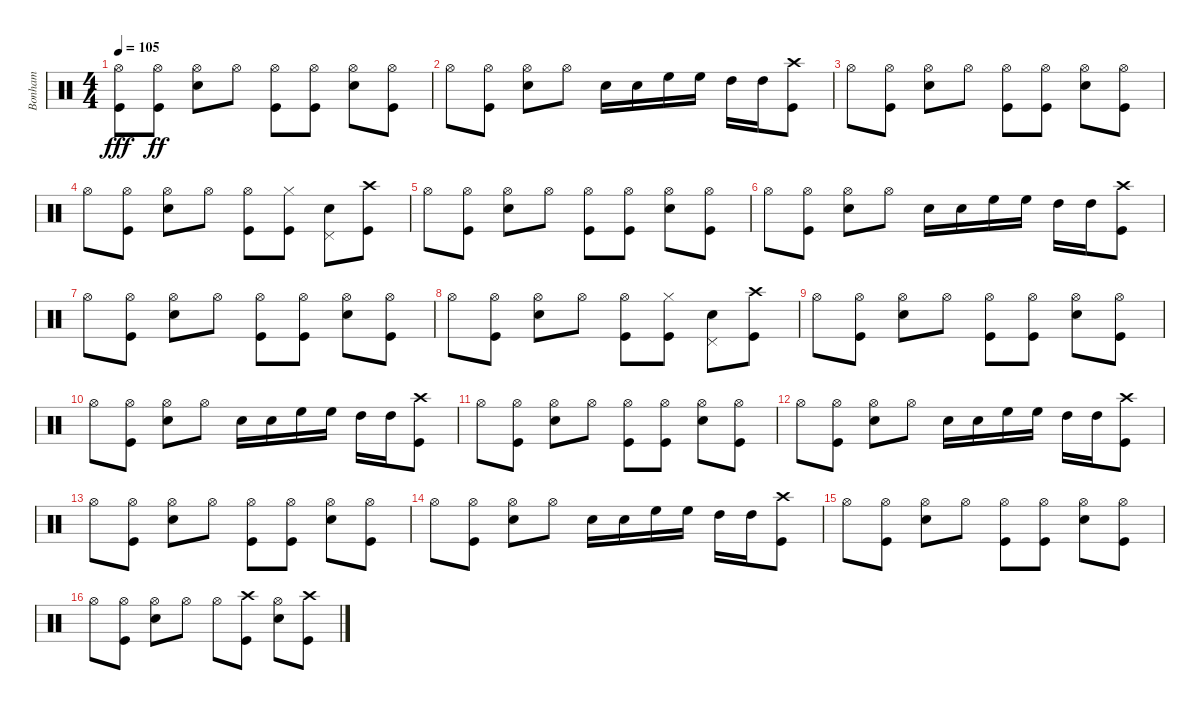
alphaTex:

\track ("Bonham" "Bonham") {instrument percussion}
\staff {score}
\articulation defaults
\ts (4 4)
\tempo 105
\clef neutral
\ks c
("Kick (hit)" "Hi-Hat (open)").8{dy fff} ("Kick (hit)" "Hi-Hat (open)").8{dy ff} ("Snare (hit) 2" "Hi-Hat (open)").8 "Hi-Hat (open)".8 ("Kick (hit)" "Hi-Hat (open)").8 ("Kick (hit)" "Hi-Hat (open)").8 ("Snare (hit) 2" "Hi-Hat (open)").8 ("Kick (hit)" "Hi-Hat (open)").8 |
"Hi-Hat (open)".8 ("Kick (hit)" "Hi-Hat (open)").8 ("Snare (hit) 2" "Hi-Hat (open)").8 "Hi-Hat (open)".8 "Snare (hit) 2".16 "Snare (hit) 2".16 "High Floor Tom (hit)".16 "High Floor Tom (hit)".16 "High Tom (hit)".16 "High Tom (hit)".16 ("Kick (hit)" "Crash high (hit)").8 |
"Hi-Hat (open)".8 ("Kick (hit)" "Hi-Hat (open)").8 ("Snare (hit) 2" "Hi-Hat (open)").8 "Hi-Hat (open)".8 ("Kick (hit)" "Hi-Hat (open)").8 ("Kick (hit)" "Hi-Hat (open)").8 ("Snare (hit) 2" "Hi-Hat (open)").8 ("Kick (hit)" "Hi-Hat (open)").8 |
"Hi-Hat (open)".8 ("Kick (hit)" "Hi-Hat (open)").8 ("Snare (hit) 2" "Hi-Hat (open)").8 "Hi-Hat (open)".8 ("Kick (hit)" "Hi-Hat (open)").8 ("Kick (hit)" "Hi-Hat (closed)").8 ("Snare (hit) 2" "Pedal Hi-Hat (hit)").8 ("Kick (hit)" "Crash high (hit)").8 |
"Hi-Hat (open)".8 ("Kick (hit)" "Hi-Hat (open)").8 ("Snare (hit) 2" "Hi-Hat (open)").8 "Hi-Hat (open)".8 ("Kick (hit)" "Hi-Hat (open)").8 ("Kick (hit)" "Hi-Hat (open)").8 ("Snare (hit) 2" "Hi-Hat (open)").8 ("Kick (hit)" "Hi-Hat (open)").8 |
"Hi-Hat (open)".8 ("Kick (hit)" "Hi-Hat (open)").8 ("Snare (hit) 2" "Hi-Hat (open)").8 "Hi-Hat (open)".8 "Snare (hit) 2".16 "Snare (hit) 2".16 "High Floor Tom (hit)".16 "High Floor Tom (hit)".16 "High Tom (hit)".16 "High Tom (hit)".16 ("Kick (hit)" "Crash high (hit)").8 |
"Hi-Hat (open)".8 ("Kick (hit)" "Hi-Hat (open)").8 ("Snare (hit) 2" "Hi-Hat (open)").8 "Hi-Hat (open)".8 ("Kick (hit)" "Hi-Hat (open)").8 ("Kick (hit)" "Hi-Hat (open)").8 ("Snare (hit) 2" "Hi-Hat (open)").8 ("Kick (hit)" "Hi-Hat (open)").8 |
"Hi-Hat (open)".8 ("Kick (hit)" "Hi-Hat (open)").8 ("Snare (hit) 2" "Hi-Hat (open)").8 "Hi-Hat (open)".8 ("Kick (hit)" "Hi-Hat (open)").8 ("Kick (hit)" "Hi-Hat (closed)").8 ("Snare (hit) 2" "Pedal Hi-Hat (hit)").8 ("Kick (hit)" "Crash high (hit)").8 |
"Hi-Hat (open)".8 ("Kick (hit)" "Hi-Hat (open)").8 ("Snare (hit) 2" "Hi-Hat (open)").8 "Hi-Hat (open)".8 ("Kick (hit)" "Hi-Hat (open)").8 ("Kick (hit)" "Hi-Hat (open)").8 ("Snare (hit) 2" "Hi-Hat (open)").8 ("Kick (hit)" "Hi-Hat (open)").8 |
"Hi-Hat (open)".8 ("Kick (hit)" "Hi-Hat (open)").8 ("Snare (hit) 2" "Hi-Hat (open)").8 "Hi-Hat (open)".8 "Snare (hit) 2".16 "Snare (hit) 2".16 "High Floor Tom (hit)".16 "High Floor Tom (hit)".16 "High Tom (hit)".16 "High Tom (hit)".16 ("Kick (hit)" "Crash high (hit)").8 |
"Hi-Hat (open)".8 ("Kick (hit)" "Hi-Hat (open)").8 ("Snare (hit) 2" "Hi-Hat (open)").8 "Hi-Hat (open)".8 ("Kick (hit)" "Hi-Hat (open)").8 ("Kick (hit)" "Hi-Hat (open)").8 ("Snare (hit) 2" "Hi-Hat (open)").8 ("Kick (hit)" "Hi-Hat (open)").8 |
"Hi-Hat (open)".8 ("Kick (hit)" "Hi-Hat (open)").8 ("Snare (hit) 2" "Hi-Hat (open)").8 "Hi-Hat (open)".8 "Snare (hit) 2".16 "Snare (hit) 2".16 "High Floor Tom (hit)".16 "High Floor Tom (hit)".16 "High Tom (hit)".16 "High Tom (hit)".16 ("Kick (hit)" "Crash high (hit)").8 |
"Hi-Hat (open)".8 ("Kick (hit)" "Hi-Hat (open)").8 ("Snare (hit) 2" "Hi-Hat (open)").8 "Hi-Hat (open)".8 ("Kick (hit)" "Hi-Hat (open)").8 ("Kick (hit)" "Hi-Hat (open)").8 ("Snare (hit) 2" "Hi-Hat (open)").8 ("Kick (hit)" "Hi-Hat (open)").8 |
"Hi-Hat (open)".8 ("Kick (hit)" "Hi-Hat (open)").8 ("Snare (hit) 2" "Hi-Hat (open)").8 "Hi-Hat (open)".8 "Snare (hit) 2".16 "Snare (hit) 2".16 "High Floor Tom (hit)".16 "High Floor Tom (hit)".16 "High Tom (hit)".16 "High Tom (hit)".16 ("Kick (hit)" "Crash high (hit)").8 |
"Hi-Hat (open)".8 ("Kick (hit)" "Hi-Hat (open)").8 ("Snare (hit) 2" "Hi-Hat (open)").8 "Hi-Hat (open)".8 ("Kick (hit)" "Hi-Hat (open)").8 ("Kick (hit)" "Hi-Hat (open)").8 ("Snare (hit) 2" "Hi-Hat (open)").8 ("Kick (hit)" "Hi-Hat (open)").8 |
"Hi-Hat (open)".8 ("Kick (hit)" "Hi-Hat (open)").8 ("Snare (hit) 2" "Hi-Hat (open)").8 "Hi-Hat (open)".8 "Hi-Hat (open)".8 ("Kick (hit)" "Crash high (hit)").8 ("Snare (hit) 2" "Hi-Hat (open)").8 ("Kick (hit)" "Crash high (hit)").8
